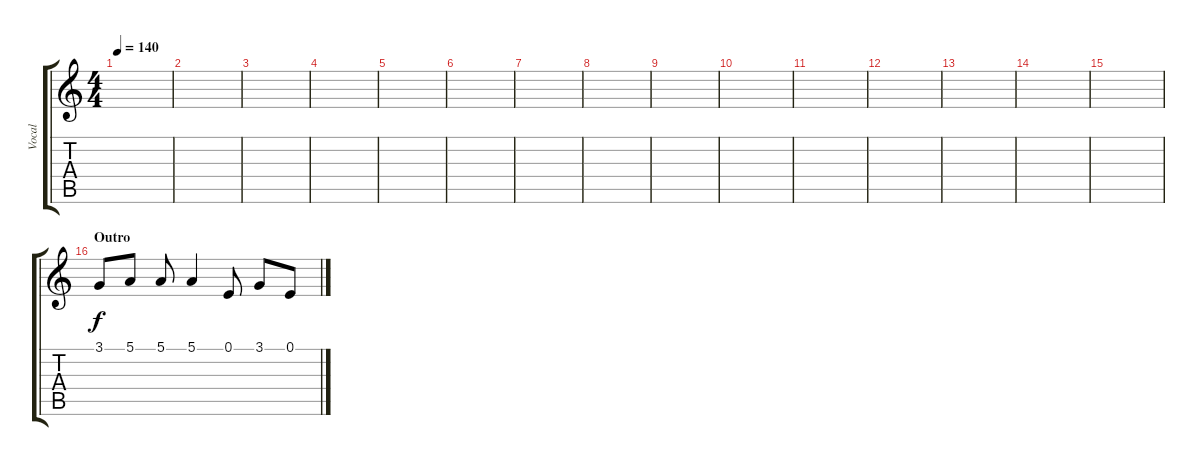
\track ("Vocal" "Vocal") {instrument choiraahs}
\staff {score tabs}
\tuning (E4 B3 G3 D3 A2 E2) {hide}
\ts (4 4)
\tempo 140
\clef g2
\ks c
|
|
|
|
|
|
|
|
|
|
|
|
|
|
|
\section ("" "Outro")
3.1.8 5.1.8 5.1.8 5.1.4 0.1.8 3.1.8 0.1.8
